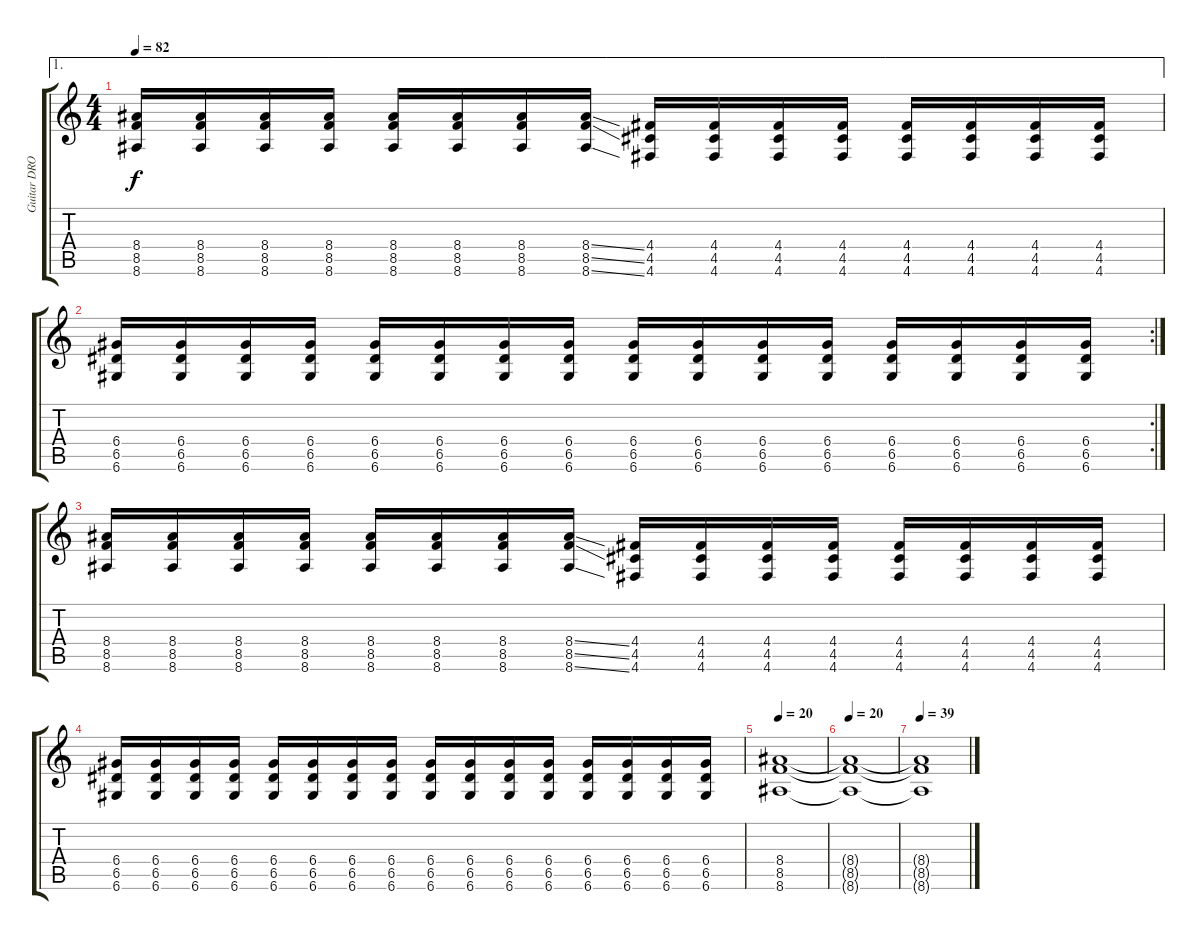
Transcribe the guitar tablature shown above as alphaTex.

\track ("Guitar DROP-D TWO" "Guitar DRO") {instrument overdrivenguitar}
\staff {score tabs}
\tuning (E4 B3 G3 D3 A2 D2) {hide}
\ae 1
\ts (4 4)
\tempo 82
\clef g2
\ks c
(8.4 8.5 8.6).16{dy f} (8.4 8.5 8.6).16 (8.4 8.5 8.6).16 (8.4 8.5 8.6).16 (8.4 8.5 8.6).16 (8.4 8.5 8.6).16 (8.4 8.5 8.6).16 (8.4{ss} 8.5{ss} 8.6{ss}).16 (4.4 4.5 4.6).16 (4.4 4.5 4.6).16 (4.4 4.5 4.6).16 (4.4 4.5 4.6).16 (4.4 4.5 4.6).16 (4.4 4.5 4.6).16 (4.4 4.5 4.6).16 (4.4 4.5 4.6).16 |
\rc 2
(6.4 6.5 6.6).16 (6.4 6.5 6.6).16 (6.4 6.5 6.6).16 (6.4 6.5 6.6).16 (6.4 6.5 6.6).16 (6.4 6.5 6.6).16 (6.4 6.5 6.6).16 (6.4 6.5 6.6).16 (6.4 6.5 6.6).16 (6.4 6.5 6.6).16 (6.4 6.5 6.6).16 (6.4 6.5 6.6).16 (6.4 6.5 6.6).16 (6.4 6.5 6.6).16 (6.4 6.5 6.6).16 (6.4 6.5 6.6).16 |
(8.4 8.5 8.6).16 (8.4 8.5 8.6).16 (8.4 8.5 8.6).16 (8.4 8.5 8.6).16 (8.4 8.5 8.6).16 (8.4 8.5 8.6).16 (8.4 8.5 8.6).16 (8.4{ss} 8.5{ss} 8.6{ss}).16 (4.4 4.5 4.6).16 (4.4 4.5 4.6).16 (4.4 4.5 4.6).16 (4.4 4.5 4.6).16 (4.4 4.5 4.6).16 (4.4 4.5 4.6).16 (4.4 4.5 4.6).16 (4.4 4.5 4.6).16 |
(6.4 6.5 6.6).16 (6.4 6.5 6.6).16 (6.4 6.5 6.6).16 (6.4 6.5 6.6).16 (6.4 6.5 6.6).16 (6.4 6.5 6.6).16 (6.4 6.5 6.6).16 (6.4 6.5 6.6).16 (6.4 6.5 6.6).16 (6.4 6.5 6.6).16 (6.4 6.5 6.6).16 (6.4 6.5 6.6).16 (6.4 6.5 6.6).16 (6.4 6.5 6.6).16 (6.4 6.5 6.6).16 (6.4 6.5 6.6).16 |
\tempo 20
(8.4 8.5 8.6).1{volume 0} |
\tempo 20
(8.4{t} 8.5{t} 8.6{t}).1 |
\tempo 39
(8.4{t} 8.5{t} 8.6{t}).1
